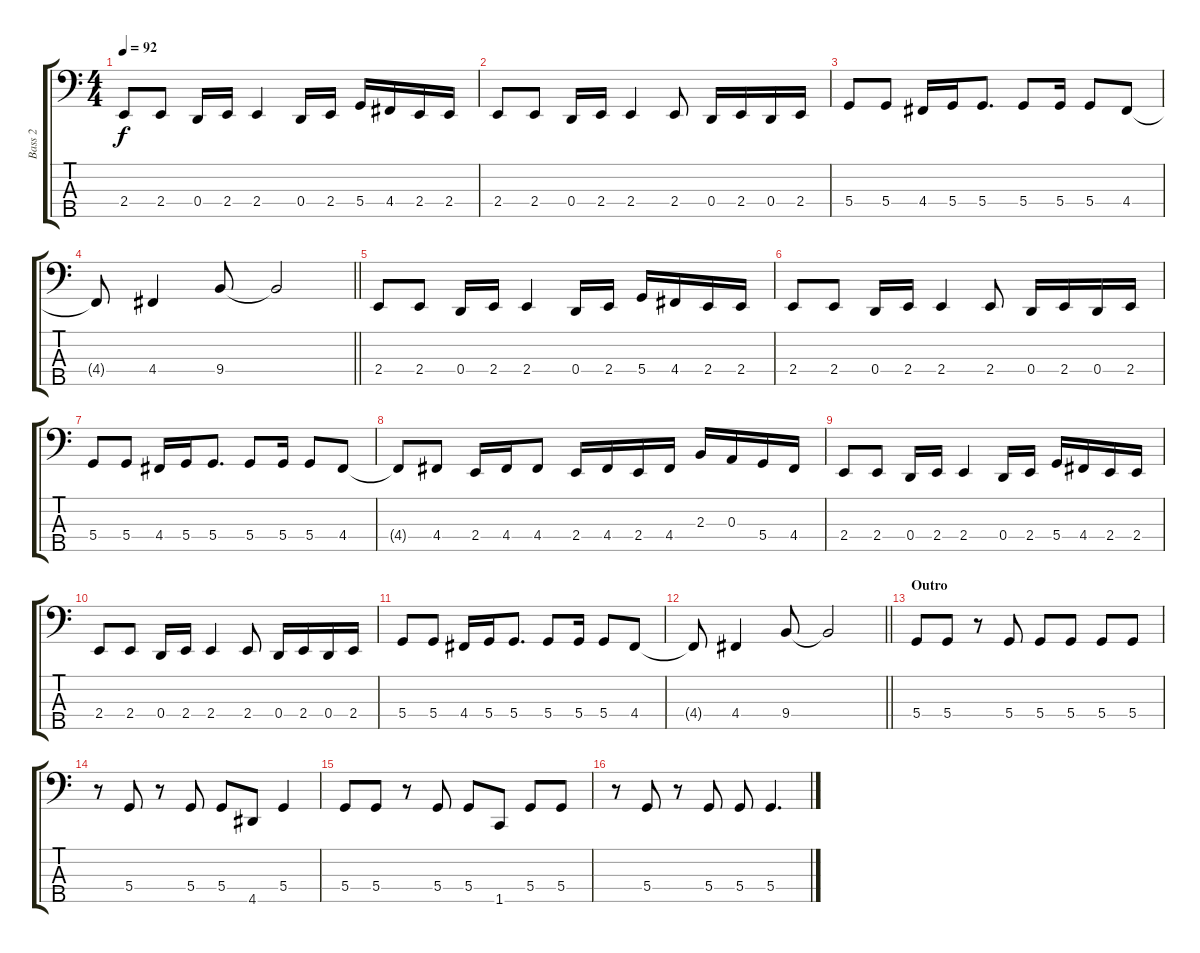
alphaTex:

\track ("Bass 2" "Bass 2") {instrument electricbassfinger}
\staff {score tabs}
\tuning (G2 D2 A1 D1 B0) {hide}
\ts (4 4)
\tempo 92
\clef f4
\ks c
2.4.8{dy f} 2.4.8 0.4.16 2.4.16 2.4.4 0.4.16 2.4.16 5.4.16 4.4.16 2.4.16 2.4.16 |
2.4.8 2.4.8 0.4.16 2.4.16 2.4.4 2.4.8 0.4.16 2.4.16 0.4.16 2.4.16 |
5.4.8 5.4.8 4.4.16 5.4.16 5.4.8{d} 5.4.8 5.4.16 5.4.8 4.4.8 |
\barLineRight lightlight
4.4{t}.8 4.4.4 9.4.8 9.4{t}.2 |
\section ("" "")
2.4.8 2.4.8 0.4.16 2.4.16 2.4.4 0.4.16 2.4.16 5.4.16 4.4.16 2.4.16 2.4.16 |
2.4.8 2.4.8 0.4.16 2.4.16 2.4.4 2.4.8 0.4.16 2.4.16 0.4.16 2.4.16 |
5.4.8 5.4.8 4.4.16 5.4.16 5.4.8{d} 5.4.8 5.4.16 5.4.8 4.4.8 |
4.4{t}.8 4.4.8 2.4.16 4.4.16 4.4.8 2.4.16 4.4.16 2.4.16 4.4.16 2.3.16 0.3.16 5.4.16 4.4.16 |
2.4.8 2.4.8 0.4.16 2.4.16 2.4.4 0.4.16 2.4.16 5.4.16 4.4.16 2.4.16 2.4.16 |
2.4.8 2.4.8 0.4.16 2.4.16 2.4.4 2.4.8 0.4.16 2.4.16 0.4.16 2.4.16 |
5.4.8 5.4.8 4.4.16 5.4.16 5.4.8{d} 5.4.8 5.4.16 5.4.8 4.4.8 |
\barLineRight lightlight
4.4{t}.8 4.4.4 9.4.8 9.4{t}.2 |
\section ("" "Outro")
5.4.8 5.4.8 r.8 5.4.8 5.4.8 5.4.8 5.4.8 5.4.8 |
r.8 5.4.8 r.8 5.4.8 5.4.8 4.5.8 5.4.4 |
5.4.8 5.4.8 r.8 5.4.8 5.4.8 1.5.8 5.4.8 5.4.8 |
r.8 5.4.8 r.8 5.4.8 5.4.8 5.4.4{d}
